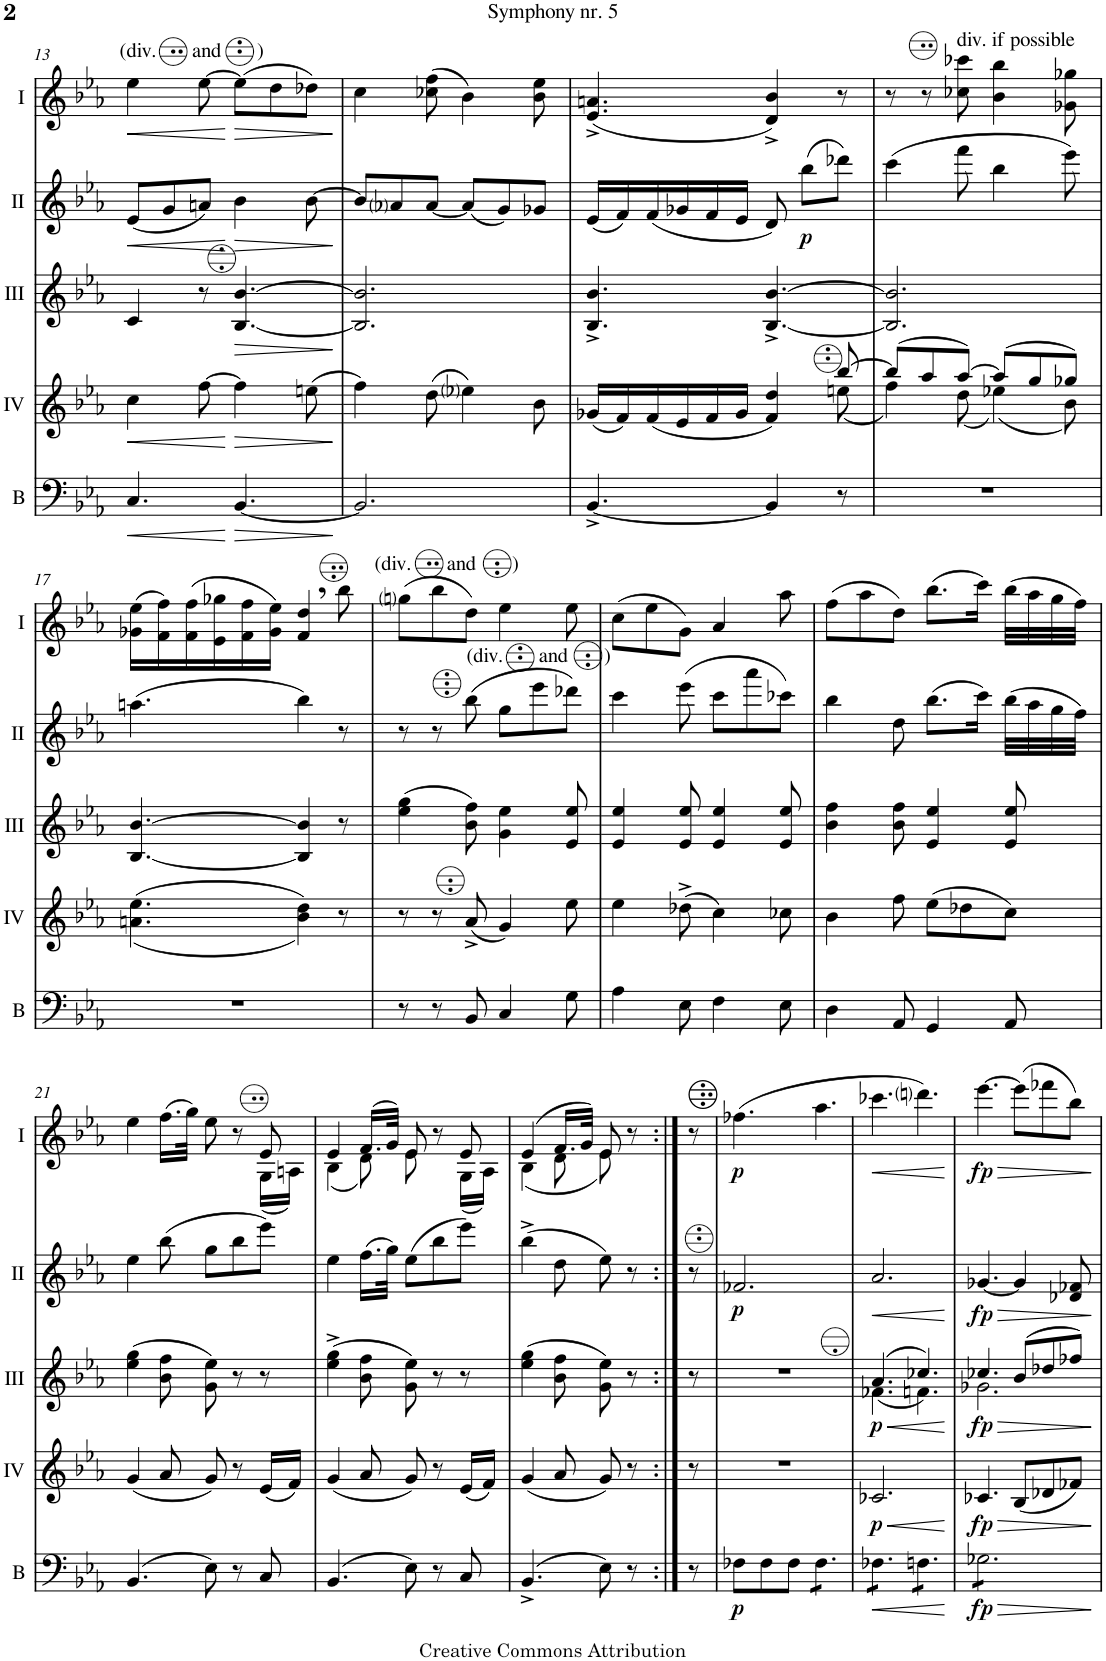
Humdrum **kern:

**kern	**dynam	**kern	**dynam	**kern	**dynam	**kern	**dynam	**kern	**dynam
*part5	*part5	*part4	*part4	*part3	*part3	*part2	*part2	*part1	*part1
*staff5	*staff5	*staff4	*staff4	*staff3	*staff3	*staff2	*staff2	*staff1	*staff1
*I"Bass	*	*I"Acc. 4	*	*I"Acc. 3	*	*I"Acc. 2	*	*I"Acc. 1	*
*I'B	*	*	*	*	*	*	*	*	*
!!LO:PB:g=z
*clefF4	*	*clefG2	*	*clefG2	*	*clefG2	*	*clefG2	*
*Trd7c12	*	*Trd7c12	*	*Trd7c12	*	*	*	*	*
*k[b-e-a-]	*	*k[b-e-a-]	*	*k[b-e-a-]	*	*k[b-e-a-]	*	*k[b-e-a-]	*
*M6/8	*	*M6/8	*	*M6/8	*	*M6/8	*	*M6/8	*
=13	=13	=13	=13	=13	=13	=13	=13	=13	=13
!	!	!	!	!	!	!	!	!LO:TX:a:t=(div.       and       )	!
!	!LO:HP:b	!	!LO:HP:b	!	!	!	!LO:HP:b	!	!LO:HP:b
4.C/	<	4cc\	<	4c/	.	(8e-/L	<	4ee-\	<
.	.	.	.	.	.	8g/	.	.	.
.	.	[8ff\	.	8r	.	8an/J)	.	[8ee-\	.
!	!LO:HP:n=1:b	!	!LO:HP:n=1:b	!	!LO:HP:b	!	!LO:HP:n=1:b	!	!LO:HP:n=1:b
[4.BB-/	[ >	4ff\]	[ >	[4.B-/ [4.b-/	>	4b-\	[ >	(8ee-\L]	[ >
.	.	.	.	.	.	.	.	8dd\	.
.	.	(8een\	.	.	.	[8b-\	.	8dd-X\J)	.
.	]	.	]	.	]	.	]	.	]
=14	=14	=14	=14	=14	=14	=14	=14	=14	=14
2.BB-/]	.	4ff\)	.	2.B-/] 2.b-/]	.	8b-/L]	.	4cc\	.
.	.	.	.	.	.	8a-i/	.	.	.
.	.	(8dd\	.	.	.	[8a-/J	.	(8cc-X\ 8ff\	.
.	.	4ee-i\)	.	.	.	(8a-/L]	.	4b-\)	.
.	.	.	.	.	.	8g/)	.	.	.
.	.	8b-\	.	.	.	8g-X/J	.	8b-\ 8ee-\	.
=15	=15	=15	=15	=15	=15	=15	=15	=15	=15
*	*	*^	*	*	*	*	*	*	*
[4.BB-^/	.	(16g-X/LL	8ryy	.	4.B-/^ 4.b-/^	.	(16e-/LL	.	(4.e-/^ 4.an/^	.
.	.	16f/)	.	.	.	.	16f/)	.	.	.
*	*	*v	*v	*	*	*	*	*	*	*
.	.	(16f/	.	.	.	(<16f/	.	.	.
.	.	16e-/	.	.	.	16g-X/	.	.	.
.	.	16f/	.	.	.	16f/	.	.	.
.	.	16g-/JJ	.	.	.	16e-/JJ	.	.	.
4BB-/]	.	4f/ 4dd/)	.	[4.B-/^ [4.b-/^	.	8d/)	.	4d/^ 4b-/^)	.
!	!	!	!	!	!	!	!LO:DY:b	!	!
.	.	.	.	.	.	(8bb-\L	p	.	.
*	*	*^	*	*	*	*	*	*	*
8r	.	[8bbb-/	(8eeen\	.	.	.	8ddd-X\J)	.	8r	.
=16	=16	=16	=16	=16	=16	=16	=16	=16	=16	=16
2.r	.	(8bbb-/L]	4fff\)	.	2.B-/] 2.b-/]	.	(4ccc\	.	8r	.
.	.	8aaa-/	.	.	.	.	.	.	8r	.
!	!	!	!	!	!	!	!	!	!LO:TX:a:t=div. if possible	!
.	.	[8aaa-/J)	(8ddd\	.	.	.	8fff\	.	8cc-X\ 8ccc-X\	.
.	.	(8aaa-/L]	(4eee-X\)	.	.	.	4bb-\	.	4b-\ 4bb-\	.
.	.	8ggg/	.	.	.	.	.	.	.	.
.	.	8ggg-X/J)	8bb-\)	.	.	.	8eee-\)	.	8g-X\ 8gg-X\	.
*	*	*v	*v	*	*	*	*	*	*	*
!!LO:LB:g=z
=17	=17	=17	=17	=17	=17	=17	=17	=17	=17
2.r	.	(<(4.aan\ 4.eee-\	.	[4.B-/ [4.b-/	.	(4.aan\	.	(16g-X\ 16ee-\LL	.
.	.	.	.	.	.	.	.	16f\ 16ff\)	.
.	.	.	.	.	.	.	.	(16f\ 16ff\	.
.	.	.	.	.	.	.	.	16e-\ 16gg-X\	.
.	.	.	.	.	.	.	.	16f\ 16ff\	.
.	.	.	.	.	.	.	.	16g-\ 16ee-\JJ)	.
.	.	4bb-\ 4ddd\))	.	4B-/] 4b-/]	.	4bb-\)	.	4f/, 4dd/,	.
.	.	8r	.	8r	.	8r	.	8b-\	.
=18	=18	=18	=18	=18	=18	=18	=18	=18	=18
!	!	!	!	!	!	!	!	!LO:TX:a:t=(div.       and       )	!
8r	.	8r	.	(4ee-\ 4gg\	.	8r	.	(8gni\L	.
8r	.	8r	.	.	.	8r	.	8b-\	.
!	!	!	!	!	!	!LO:TX:a:t=(div.       and       )	!	!	!
8BB-/	.	(8a-^/	.	8b-\ 8ff\)	.	(8b-\	.	8d\J)	.
4C/	.	4g/)	.	4g\ 4ee-\	.	8g\L	.	4e-\	.
.	.	.	.	.	.	8ee-\	.	.	.
8G\	.	8ee-\	.	8e-/ 8ee-/	.	8dd-X\J)	.	8e-\	.
=19	=19	=19	=19	=19	=19	=19	=19	=19	=19
4A-\	.	4ee-\	.	4e-/ 4ee-/	.	4cc\	.	(8c\L	.
.	.	.	.	.	.	.	.	8e-\	.
8E-\	.	(8dd-X^\	.	8e-/ 8ee-/	.	(8ee-\	.	8G\J)	.
4F\	.	4cc\)	.	4e-/ 4ee-/	.	8cc\L	.	4A-/	.
.	.	.	.	.	.	8aa-\	.	.	.
8E-\	.	8cc-X\	.	8e-/ 8ee-/	.	8cc-X\J)	.	8a-\	.
=20	=20	=20	=20	=20	=20	=20	=20	=20	=20
4D\	.	4b-\	.	4b-\ 4ff\	.	4b-\	.	(8f\L	.
.	.	.	.	.	.	.	.	8a-\	.
8AA-/	.	8ff\	.	8b-\ 8ff\	.	8d\	.	8d\J)	.
4GG/	.	(8ee-\L	.	4e-/ 4ee-/	.	(8.b-\L	.	(8.b-\L	.
.	.	8dd-X\	.	.	.	.	.	.	.
.	.	.	.	.	.	16cc\Jk)	.	16cc\Jk)	.
8AA-/	.	8cc\J)	.	8e-/ 8ee-/	.	(32b-\LLL	.	(32b-\LLL	.
.	.	.	.	.	.	32a-\	.	32a-\	.
.	.	.	.	.	.	32g\	.	32g\	.
.	.	.	.	.	.	32f\JJJ)	.	32f\JJJ)	.
!!LO:LB:g=z
=21	=21	=21	=21	=21	=21	=21	=21	=21	=21
*	*	*	*	*	*	*	*	*^	*
(4.BB-/	.	(4g/	.	(4ee-\ 4gg\	.	4e-\	.	4e-\	8ryy	.
*	*	*	*	*	*	*	*	*v	*v	*
.	.	8a-/	.	8b-\ 8ff\	.	(8b-\	.	(16.f\LL	.
.	.	.	.	.	.	.	.	32g\JJk)	.
8E-\)	.	8g/)	.	8g\ 8ee-\)	.	8g\L	.	8e-\	.
8r	.	8r	.	8r	.	8b-\	.	8r	.
*	*	*	*	*	*	*	*	*^	*
8C/	.	(16e-/LL	.	8r	.	8ee-\J)	.	8e-/	(16G\LL	.
.	.	16f/JJ)	.	.	.	.	.	.	16An\JJ)	.
=22	=22	=22	=22	=22	=22	=22	=22	=22	=22	=22
(4.BB-/	.	(4g/	.	(4ee-\^ 4gg\^	.	4e-\	.	4e-/	(4B-\	.
.	.	8a-/	.	8b-\ 8ff\	.	(16.f\LL	.	(16.f/LL	8d\)	.
.	.	.	.	.	.	32g\JJk)	.	32g/JJk)	.	.
8E-\)	.	8g/)	.	8g\ 8ee-\)	.	(8e-\L	.	8e-/	8e-\	.
8r	.	8r	.	8r	.	8b-\	.	8r	8ryy	.
8C/	.	(16e-/LL	.	8r	.	8ee-\J)	.	8e-/	(16G\LL	.
.	.	16f/JJ)	.	.	.	.	.	.	16A-\JJ)	.
=23	=23	=23	=23	=23	=23	=23	=23	=23	=23	=23
(4.BB-^/	.	(4g/	.	(4ee-\ 4gg\	.	(4b-^\	.	(4e-/	(4B-\	.
.	.	8a-/	.	8b-\ 8ff\	.	8d\	.	16.f/LL	8d\	.
.	.	.	.	.	.	.	.	32g/JJk)	.	.
8E-\)	.	8g/)	.	8g\ 8ee-\)	.	8e-\)	.	8e-/	8e-\)	.
8r	.	8r	.	8r	.	8r	.	8r	8ryy	.
*	*	*	*	*	*	*	*	*v	*v	*
=23X2:|!	=23X2:|!	=23X2:|!	=23X2:|!	=23X2:|!	=23X2:|!	=23X2:|!	=23X2:|!	=23X2:|!	=23X2:|!
8r	.	8r	.	8r	.	8r	.	8r	.
=24	=24	=24	=24	=24	=24	=24	=24	=24	=24
!	!LO:DY:b	!	!	!	!	!	!LO:DY:b	!	!LO:DY:b
8F-X\L	p	2.r	.	2.r	.	2.f-X/	p	(4.f-X\	p
8F-\	.	.	.	.	.	.	.	.	.
8F-\J	.	.	.	.	.	.	.	.	.
*tremolo	*	*	*	*	*	*	*	*	*
8F-\L	.	.	.	.	.	.	.	4.a-\	.
8F-\	.	.	.	.	.	.	.	.	.
8F-\J	.	.	.	.	.	.	.	.	.
=25	=25	=25	=25	=25	=25	=25	=25	=25	=25
!	!LO:HP:b	!	!LO:HP:b	!	!LO:HP:b	!	!LO:HP:b	!	!LO:HP:b
*	*	*	*	*^	*	*	*	*	*
!	!	!	!LO:DY:n=1:b	!	!	!LO:DY:n=1:b	!	!	!	!
8F-X\L	<	2.c-X/	< p	(<(4.a-/	4.f-X\	< p	2.a-/	<	4.cc-X\	<
8F-X\	.	.	.	.	.	.	.	.	.	.
8F-X\J	.	.	.	.	.	.	.	.	.	.
8Fn\L	.	.	.	4.cc-X/))	4.fn\	.	.	.	4.ddni\)	.
8Fn\	.	.	.	.	.	.	.	.	.	.
8Fn\J	.	.	.	.	.	.	.	.	.	.
*	*	*	*	*v	*v	*	*	*	*	*
.	[	.	[	.	[	.	[	.	[
=26	=26	=26	=26	=26	=26	=26	=26	=26	=26
!	!LO:HP:b	!	!LO:HP:b	!	!LO:HP:b	!	!LO:HP:b	!	!LO:HP:b
*	*	*	*	*^	*	*	*	*	*
!	!LO:DY:n=1:b	!	!LO:DY:n=1:b	!	!	!LO:DY:n=1:b	!	!LO:DY:n=1:b	!	!LO:DY:n=1:b
8G-X\L	> fp	4.c-X/	> fp	4.cc-X/	2.g-X\	> fp	[4.g-X/	> fp	[4.ee-\	> fp
8G-X\	.	.	.	.	.	.	.	.	.	.
8G-X\	.	.	.	.	.	.	.	.	.	.
8G-X\	.	(8B-/L	.	(8b-/L	.	.	4g-/]	.	(8ee-\L]	.
8G-X\	.	8d-X/	.	8dd-X/	.	.	.	.	8ff-X\	.
8G-X\J	.	8f-X/J)	.	8ff-X/J)	.	.	8d-X/ 8f-X/	.	8b-\J)	.
*Xtremolo	*	*	*	*	*	*	*	*	*	*
*	*	*	*	*v	*v	*	*	*	*	*
.	]	.	]	.	]	.	]	.	]
=	=	=	=	=	=	=	=	=	=
*-	*-	*-	*-	*-	*-	*-	*-	*-	*-
